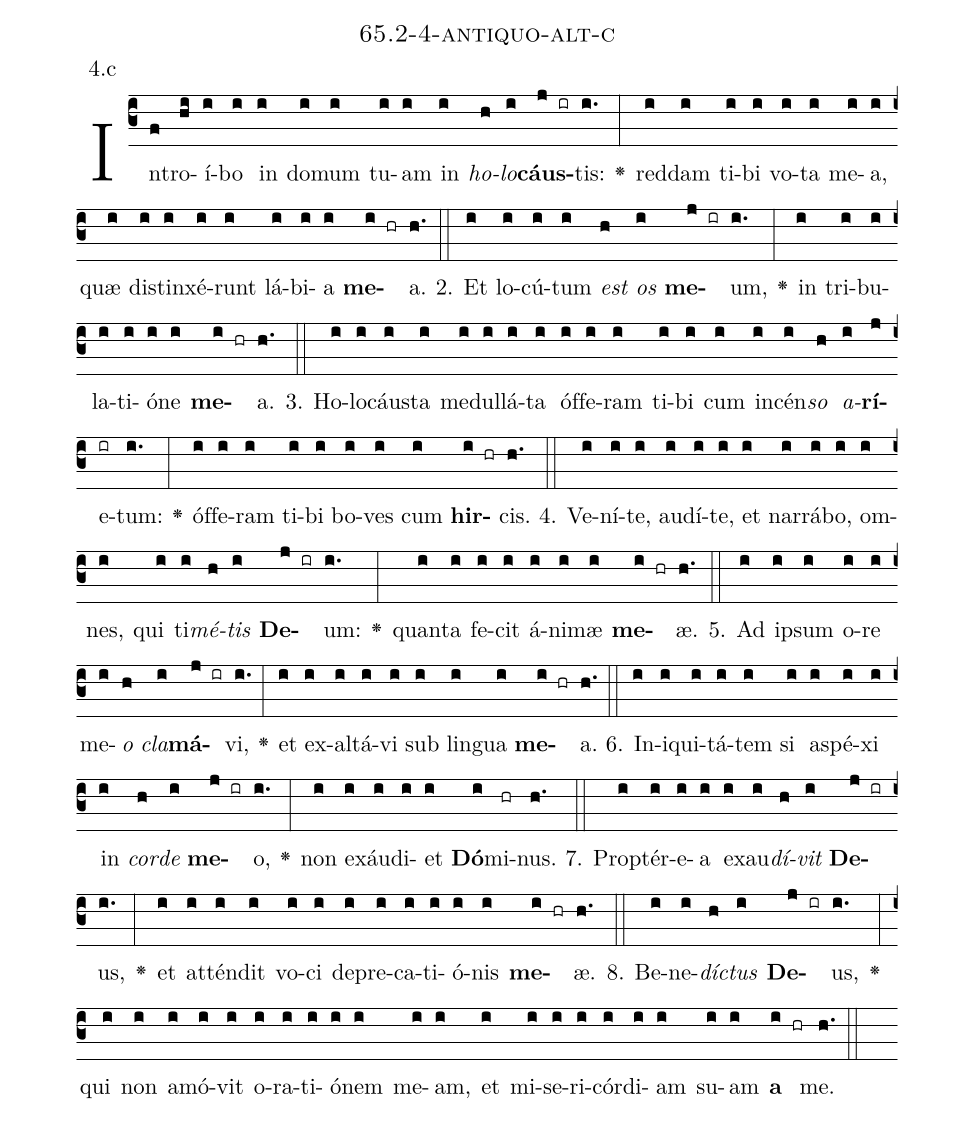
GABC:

name: 65.2-4-antiquo-alt-c;
annotation: 4.c;
%%
(c3)In(f)tro(hi)í(i)bo(i) in(i) do(i)mum(i) tu(i)am(i) in(i) <i>ho</i>(h)<i>lo</i>(i)<b>cáus</b>(j ir)tis:(i.) <v>\greheightstar</v>(:) red(i)dam(i) ti(i)bi(i) vo(i)ta(i) me(i)a,(i) quæ(i) di(i)stin(i)xé(i)runt(i) lá(i)bi(i)a(i) <b>me</b>(i hr)a.(h.) (::)
2. Et(i) lo(i)cú(i)tum(i) <i>est</i>(h) <i>os</i>(i) <b>me</b>(j ir)um,(i.) <v>\greheightstar</v>(:) in(i) tri(i)bu(i)la(i)ti(i)ó(i)ne(i) <b>me</b>(i hr)a.(h.) (::)
3. Ho(i)lo(i)cáus(i)ta(i) me(i)dul(i)lá(i)ta(i) óf(i)fe(i)ram(i) ti(i)bi(i) cum(i) in(i)cén(i)<i>so</i>(h) <i>a</i>(i)<b>rí</b>(j)e(ir)tum:(i.) <v>\greheightstar</v>(:) óf(i)fe(i)ram(i) ti(i)bi(i) bo(i)ves(i) cum(i) <b>hir</b>(i hr)cis.(h.) (::)
4. Ve(i)ní(i)te,(i) au(i)dí(i)te,(i) et(i) nar(i)rá(i)bo,(i) om(i)nes,(i) qui(i) ti(i)<i>mé</i>(h)<i>tis</i>(i) <b>De</b>(j ir)um:(i.) <v>\greheightstar</v>(:) quan(i)ta(i) fe(i)cit(i) á(i)ni(i)mæ(i) <b>me</b>(i hr)æ.(h.) (::)
5. Ad(i) ip(i)sum(i) o(i)re(i) me(i)<i>o</i>(h) <i>cla</i>(i)<b>má</b>(j ir)vi,(i.) <v>\greheightstar</v>(:) et(i) ex(i)al(i)tá(i)vi(i) sub(i) lin(i)gua(i) <b>me</b>(i hr)a.(h.) (::)
6. In(i)i(i)qui(i)tá(i)tem(i) si(i) a(i)spé(i)xi(i) in(i) <i>cor</i>(h)<i>de</i>(i) <b>me</b>(j ir)o,(i.) <v>\greheightstar</v>(:) non(i) ex(i)áu(i)di(i)et(i) <b>Dó</b>(i)mi(hr)nus.(h.) (::)
7. Prop(i)tér(i)e(i)a(i) ex(i)au(i)<i>dí</i>(h)<i>vit</i>(i) <b>De</b>(j ir)us,(i.) <v>\greheightstar</v>(:) et(i) at(i)tén(i)dit(i) vo(i)ci(i) de(i)pre(i)ca(i)ti(i)ó(i)nis(i) <b>me</b>(i hr)æ.(h.) (::)
8. Be(i)ne(i)<i>díc</i>(h)<i>tus</i>(i) <b>De</b>(j ir)us,(i.) <v>\greheightstar</v>(:) qui(i) non(i) a(i)mó(i)vit(i) o(i)ra(i)ti(i)ó(i)nem(i) me(i)am,(i) et(i) mi(i)se(i)ri(i)cór(i)di(i)am(i) su(i)am(i) <b>a</b>(i hr) me.(h.) (::)
